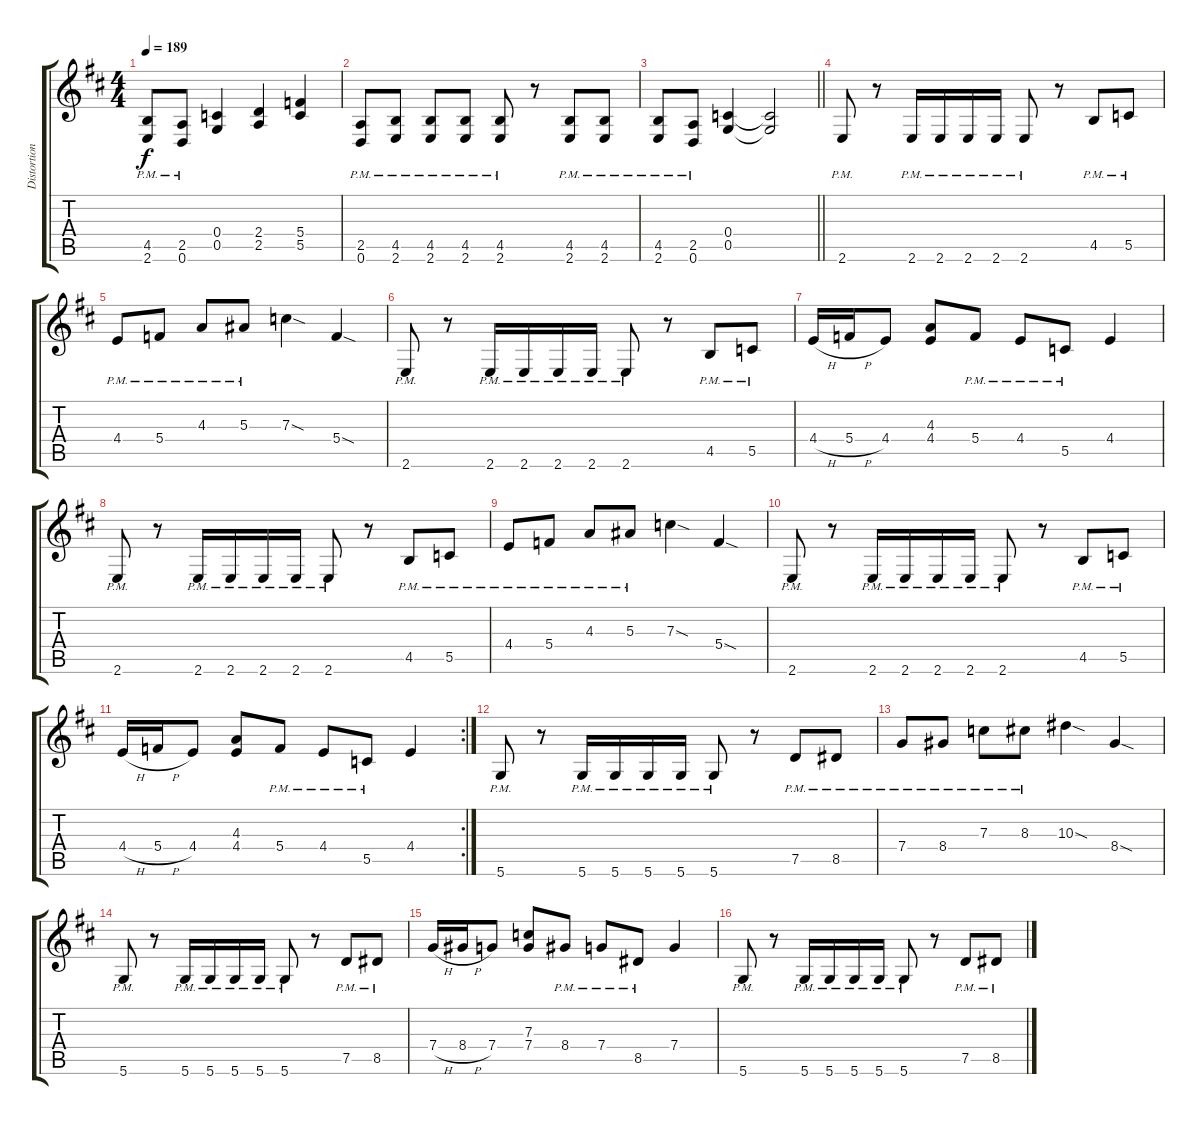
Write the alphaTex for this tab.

\track ("Distortion Guitar" "Distortion") {instrument overdrivenguitar}
\staff {score tabs}
\tuning (D4 A3 F3 C3 G2 D2) {hide}
\ts (4 4)
\tempo 189
\clef g2
\ks d
(4.5{pm} 2.6{pm}).8{dy f} (2.5{pm} 0.6{pm}).8 (0.4 0.5).4 (2.4 2.5).4 (5.4 5.5).4 |
(2.5{pm} 0.6{pm}).8 (4.5{pm} 2.6{pm}).8 (4.5{pm} 2.6{pm}).8 (4.5{pm} 2.6{pm}).8 (4.5{pm} 2.6{pm}).8 r.8 (4.5{pm} 2.6{pm}).8 (4.5{pm} 2.6{pm}).8 |
\barLineRight lightlight
(4.5{pm} 2.6{pm}).8 (2.5{pm} 0.6{pm}).8 (0.4 0.5).4 (0.4{t} 0.5{t}).2 |
2.6{pm}.8 r.8 2.6{pm}.16 2.6{pm}.16 2.6{pm}.16 2.6{pm}.16 2.6{pm}.8 r.8 4.5{pm}.8 5.5{pm}.8 |
4.4{pm}.8 5.4{pm}.8 4.3{pm}.8 5.3{pm}.8 7.3{sod}.4 5.4{sod}.4 |
2.6{pm}.8 r.8 2.6{pm}.16 2.6{pm}.16 2.6{pm}.16 2.6{pm}.16 2.6{pm}.8 r.8 4.5{pm}.8 5.5{pm}.8 |
4.4{h}.16 5.4{h}.16 4.4.8 (4.3 4.4).8 5.4{pm}.8 4.4{pm}.8 5.5{pm}.8 4.4.4 |
2.6{pm}.8 r.8 2.6{pm}.16 2.6{pm}.16 2.6{pm}.16 2.6{pm}.16 2.6{pm}.8 r.8 4.5{pm}.8 5.5{pm}.8 |
4.4{pm}.8 5.4{pm}.8 4.3{pm}.8 5.3{pm}.8 7.3{sod}.4 5.4{sod}.4 |
2.6{pm}.8 r.8 2.6{pm}.16 2.6{pm}.16 2.6{pm}.16 2.6{pm}.16 2.6{pm}.8 r.8 4.5{pm}.8 5.5{pm}.8 |
\rc 2
4.4{h}.16 5.4{h}.16 4.4.8 (4.3 4.4).8 5.4{pm}.8 4.4{pm}.8 5.5{pm}.8 4.4.4 |
5.6{pm}.8 r.8 5.6{pm}.16 5.6{pm}.16 5.6{pm}.16 5.6{pm}.16 5.6{pm}.8 r.8 7.5{pm}.8 8.5{pm}.8 |
7.4{pm}.8 8.4{pm}.8 7.3{pm}.8 8.3{pm}.8 10.3{sod}.4 8.4{sod}.4 |
5.6{pm}.8 r.8 5.6{pm}.16 5.6{pm}.16 5.6{pm}.16 5.6{pm}.16 5.6{pm}.8 r.8 7.5{pm}.8 8.5{pm}.8 |
7.4{h}.16 8.4{h}.16 7.4.8 (7.3 7.4).8 8.4{pm}.8 7.4{pm}.8 8.5{pm}.8 7.4.4 |
5.6{pm}.8 r.8 5.6{pm}.16 5.6{pm}.16 5.6{pm}.16 5.6{pm}.16 5.6{pm}.8 r.8 7.5{pm}.8 8.5{pm}.8
